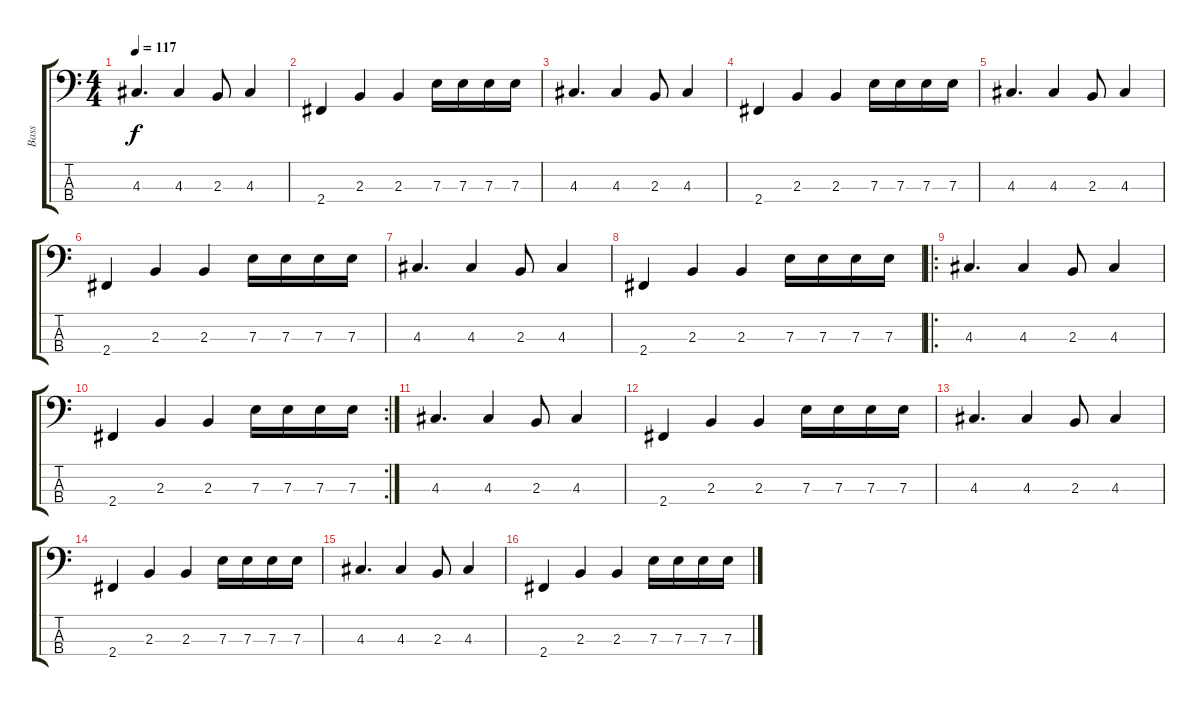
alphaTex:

\track ("Bass" "Bass") {instrument electricbassfinger}
\staff {score tabs}
\tuning (G2 D2 A1 E1) {hide}
\ts (4 4)
\tempo 117
\clef f4
\ks c
4.3.4{d dy f} 4.3.4 2.3.8 4.3.4 |
2.4.4 2.3.4 2.3.4 7.3.16 7.3.16 7.3.16 7.3.16 |
4.3.4{d} 4.3.4 2.3.8 4.3.4 |
2.4.4 2.3.4 2.3.4 7.3.16 7.3.16 7.3.16 7.3.16 |
4.3.4{d} 4.3.4 2.3.8 4.3.4 |
2.4.4 2.3.4 2.3.4 7.3.16 7.3.16 7.3.16 7.3.16 |
4.3.4{d} 4.3.4 2.3.8 4.3.4 |
2.4.4 2.3.4 2.3.4 7.3.16 7.3.16 7.3.16 7.3.16 |
\ro
4.3.4{d volume 12} 4.3.4 2.3.8 4.3.4 |
\rc 2
2.4.4 2.3.4 2.3.4 7.3.16 7.3.16 7.3.16 7.3.16 |
4.3.4{d volume 12} 4.3.4 2.3.8 4.3.4 |
2.4.4 2.3.4 2.3.4 7.3.16 7.3.16 7.3.16 7.3.16 |
4.3.4{d volume 12} 4.3.4 2.3.8 4.3.4 |
2.4.4 2.3.4 2.3.4 7.3.16 7.3.16 7.3.16 7.3.16 |
4.3.4{d volume 12} 4.3.4 2.3.8 4.3.4 |
2.4.4 2.3.4 2.3.4 7.3.16 7.3.16 7.3.16 7.3.16
